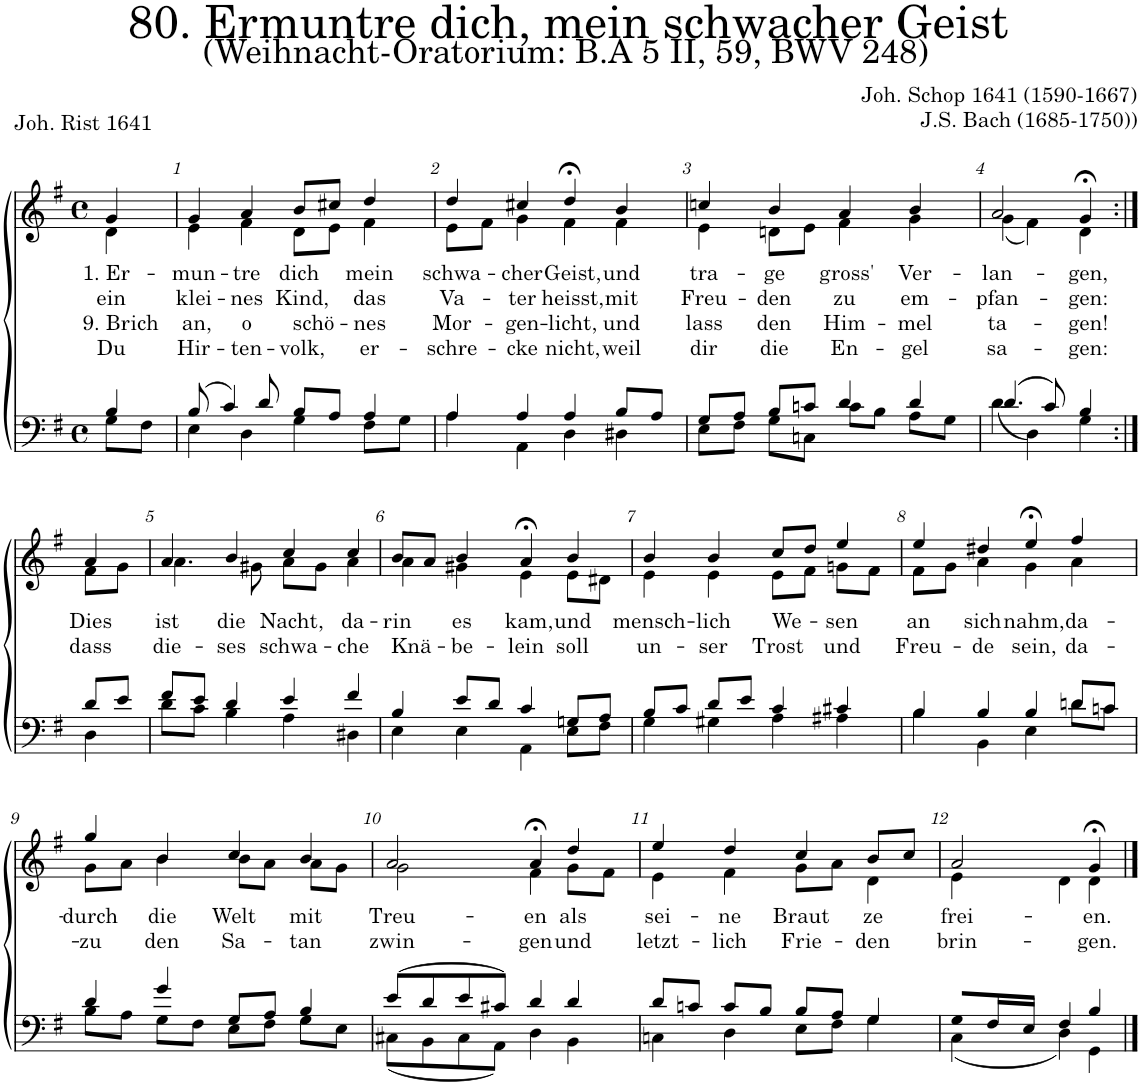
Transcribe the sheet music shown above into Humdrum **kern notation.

**kern	**kern	**text	**text	**text	**text
*part2	*part1	*part1	*part1	*part1	*part1
*staff2	*staff1	*staff1	*staff1	*staff1	*staff1
*I"Tenor/Bass	*I"Soprano/Alto	*	*	*	*
*clefF4	*clefG2	*	*	*	*
*k[f#]	*k[f#]	*	*	*	*
*M4/4	*M4/4	*	*	*	*
*met(c)	*met(c)	*	*	*	*
=	=	=	=	=	=
*^	*	*	*	*	*
!	!	!	!LO:LY:b	!LO:LY:b	!LO:LY:b	!LO:LY:b
*	*	*^	*	*	*	*
4B/	8G\L	4g/	4d\	1. Er-	ein	9. Brich	Du
.	8F#\J	.	.	.	.	.	.
=1	=1	=1	=1	=1	=1	=1	=1
!	!	!	!	!LO:LY:b	!LO:LY:b	!LO:LY:b	!LO:LY:b
(8B/	4E\	4g;</	4e\	-mun-	klei-	an,	Hir-
4c/)	.	.	.	.	.	.	.
!	!	!	!	!LO:LY:b	!LO:LY:b	!LO:LY:b	!LO:LY:b
.	4D\	4a/	4f#\	-tre	-nes	o	-ten-
8d/	.	.	.	.	.	.	.
!	!	!	!	!LO:LY:b	!LO:LY:b	!LO:LY:b	!LO:LY:b
8B/L	4G\	8b/L	8d\L	dich	Kind,	schö-	-volk,
8A/J	.	8cc#X/J	8e\J	.	.	.	.
!	!	!	!	!LO:LY:b	!LO:LY:b	!LO:LY:b	!LO:LY:b
4A/	8F#\L	4dd/	4f#\	mein	das	-nes	er-
.	8G\J	.	.	.	.	.	.
=2	=2	=2	=2	=2	=2	=2	=2
!	!	!	!	!LO:LY:b	!LO:LY:b	!LO:LY:b	!LO:LY:b
4A/	4A\	4dd;</	8e\L	schwa-	Va-	Mor-	-schre-
.	.	.	8f#\J	.	.	.	.
!	!	!	!	!LO:LY:b	!LO:LY:b	!LO:LY:b	!LO:LY:b
4A/	4AA\	4cc#X/	4g\	-cher	-ter	-gen-	-cke
!	!	!	!	!LO:LY:b	!LO:LY:b	!LO:LY:b	!LO:LY:b
4A/	4D\	4dd;<,/	4f#\	Geist,	heisst,	-licht,	nicht,
!	!	!	!	!LO:LY:b	!LO:LY:b	!LO:LY:b	!LO:LY:b
8B/L	4D#X\	4b/	4f#\	und	mit	und	weil
8A/J	.	.	.	.	.	.	.
=3	=3	=3	=3	=3	=3	=3	=3
!	!	!	!	!LO:LY:b	!LO:LY:b	!LO:LY:b	!LO:LY:b
8G/L	8E\L	4ccn;</	4e\	tra-	Freu-	lass	dir
8A/J	8F#\J	.	.	.	.	.	.
!	!	!	!	!LO:LY:b	!LO:LY:b	!LO:LY:b	!LO:LY:b
8B/L	8G\L	4b/	8dn\L	-ge	-den	den	die
8cn/J	8Cn\J	.	8e\J	.	.	.	.
!	!	!	!	!LO:LY:b	!LO:LY:b	!LO:LY:b	!LO:LY:b
4d/	8c\L	4a;</	4f#\	gross'	zu	Him-	En-
.	8B\J	.	.	.	.	.	.
!	!	!	!	!LO:LY:b	!LO:LY:b	!LO:LY:b	!LO:LY:b
4d/	8A\L	4b/	4g\	Ver-	em-	-mel	-gel
.	8G\J	.	.	.	.	.	.
=4	=4	=4	=4	=4	=4	=4	=4
!	!	!	!	!LO:LY:b	!LO:LY:b	!LO:LY:b	!LO:LY:b
(4.d/	(4d\	2a;</	(4g\	-lan-	-pfan-	ta-	sa-
.	4D\)	.	4f#\)	.	.	.	.
8c/)	.	.	.	.	.	.	.
!	!	!	!	!LO:LY:b	!LO:LY:b	!LO:LY:b	!LO:LY:b
4B/	4G\	4g;<,/	4d\	gen,	-gen:	-gen!	-gen:
!!LO:LB:g=z	!!
=4X1:|!	=4X1:|!	=4X1:|!	=4X1:|!	=4X1:|!	=4X1:|!	=4X1:|!	=4X1:|!
!	!	!	!	!LO:LY:b	!LO:LY:b	!	!
8d/L	4D\	4a/	8f#\L	Dies	dass	.	.
8e/J	.	.	8g\J	.	.	.	.
=5	=5	=5	=5	=5	=5	=5	=5
!	!	!	!	!LO:LY:b	!LO:LY:b	!	!
8f#/L	8d\L	4a;</	4.a\	ist	die-	.	.
8e/J	8c\J	.	.	.	.	.	.
!	!	!	!	!LO:LY:b	!LO:LY:b	!	!
4d/	4B\	4b/	.	die	-ses	.	.
.	.	.	8g#X\	.	.	.	.
!	!	!	!	!LO:LY:b	!LO:LY:b	!	!
4e/	4A\	4cc;</	8a\L	Nacht,	schwa-	.	.
.	.	.	8g#\J	.	.	.	.
!	!	!	!	!LO:LY:b	!LO:LY:b	!	!
4f#/	4D#X\	4cc/	4a\	da-	-che	.	.
=6	=6	=6	=6	=6	=6	=6	=6
!	!	!	!	!LO:LY:b	!LO:LY:b	!	!
4B/	4E\	8b;</L	4a\	-rin	Knä-	.	.
.	.	8a/J	.	.	.	.	.
!	!	!	!	!LO:LY:b	!LO:LY:b	!	!
8e/L	4E\	4b/	4g#X\	es	-be-	.	.
8d/J	.	.	.	.	.	.	.
!	!	!	!	!LO:LY:b	!LO:LY:b	!	!
4c/	4AA\	4a;<,/	4e\	kam,	-lein	.	.
!	!	!	!	!LO:LY:b	!LO:LY:b	!	!
8Gn/L	8E\L	4b/	8e\L	und	soll	.	.
8A/J	8F#\J	.	8d#X\J	.	.	.	.
=7	=7	=7	=7	=7	=7	=7	=7
!	!	!	!	!LO:LY:b	!LO:LY:b	!	!
8B/L	4G\	4b;</	4e\	mensch-	un-	.	.
8c/J	.	.	.	.	.	.	.
!	!	!	!	!LO:LY:b	!LO:LY:b	!	!
8d/L	4G#X\	4b/	4e\	-lich	-ser	.	.
8e/J	.	.	.	.	.	.	.
!	!	!	!	!LO:LY:b	!LO:LY:b	!	!
4c/	4A\	8cc/L	8e\L	We-	Trost	.	.
.	.	8dd/J	8f#\J	.	.	.	.
!	!	!	!	!LO:LY:b	!LO:LY:b	!	!
4c#X/	4A#X\	4ee/	8gn\L	-sen	und	.	.
.	.	.	8f#\J	.	.	.	.
=8	=8	=8	=8	=8	=8	=8	=8
!	!	!	!	!LO:LY:b	!LO:LY:b	!	!
4B/	4B\	4ee;</	8f#\L	an	Freu-	.	.
.	.	.	8g\J	.	.	.	.
!	!	!	!	!LO:LY:b	!LO:LY:b	!	!
4B/	4BB\	4dd#X/	4a\	sich	-de	.	.
!	!	!	!	!LO:LY:b	!LO:LY:b	!	!
4B/	4E\	4ee;<,/	4g\	nahm,	sein,	.	.
!	!	!	!	!LO:LY:b	!LO:LY:b	!	!
8dn/L	8d\L	4ff#/	4a\	da-	da-	.	.
8cn/J	8c\J	.	.	.	.	.	.
!!LO:LB:g=z	!!
=9	=9	=9	=9	=9	=9	=9	=9
!	!	!	!	!LO:LY:b	!LO:LY:b	!	!
4d/	8B\L	4gg;</	8g\L	-durch	-zu	.	.
.	8A\J	.	8a\J	.	.	.	.
!	!	!	!	!LO:LY:b	!LO:LY:b	!	!
4g/	8G\L	4b/	4b\	die	den	.	.
.	8F#\J	.	.	.	.	.	.
!	!	!	!	!LO:LY:b	!LO:LY:b	!	!
8G/L	8E\L	4cc/	8b\L	Welt	Sa-	.	.
8A/J	8F#\J	.	8a\J	.	.	.	.
!	!	!	!	!LO:LY:b	!LO:LY:b	!	!
4B/	8G\L	4b/	8a\L	mit	-tan	.	.
.	8E\J	.	8g\J	.	.	.	.
=10	=10	=10	=10	=10	=10	=10	=10
!	!	!	!	!LO:LY:b	!LO:LY:b	!	!
(8e/L	(8C#X\L	2a;</	2g\	Treu-	zwin-	.	.
8d/	8BB\	.	.	.	.	.	.
8e/	8C#\	.	.	.	.	.	.
8c#X/J)	8AA\J)	.	.	.	.	.	.
!	!	!	!	!LO:LY:b	!LO:LY:b	!	!
4d/	4D\	4a;<,/	4f#\	-en	-gen	.	.
!	!	!	!	!LO:LY:b	!LO:LY:b	!	!
4d/	4BB\	4dd/	8g\L	als	und	.	.
.	.	.	8f#\J	.	.	.	.
=11	=11	=11	=11	=11	=11	=11	=11
!	!	!	!	!LO:LY:b	!LO:LY:b	!	!
8d/L	4Cn\	4ee;</	4e\	sei-	letzt-	.	.
8cn/J	.	.	.	.	.	.	.
!	!	!	!	!LO:LY:b	!LO:LY:b	!	!
8c/L	4D\	4dd/	4f#\	-ne	-lich	.	.
8B/J	.	.	.	.	.	.	.
!	!	!	!	!LO:LY:b	!LO:LY:b	!	!
8B/L	8E\L	4cc/	8g\L	Braut	Frie-	.	.
8A/J	8F#\J	.	8a\J	.	.	.	.
!	!	!	!	!LO:LY:b	!LO:LY:b	!	!
4G/	4G\	8b/L	4d\	ze	-den	.	.
.	.	8cc/J	.	.	.	.	.
=12	=12	=12	=12	=12	=12	=12	=12
!	!	!	!	!LO:LY:b	!LO:LY:b	!	!
8GL	(4C\	2a;</	4e\	frei-	brin-	.	.
16F#/L	.	.	.	.	.	.	.
16E/JJ	.	.	.	.	.	.	.
4F#/	4D\)	.	4d\	.	.	.	.
!	!	!	!	!LO:LY:b	!LO:LY:b	!	!
4B/	4GG\	4g;</	4d\	-en.	-gen.	.	.
*v	*v	*	*	*	*	*	*
*	*v	*v	*	*	*	*
==	==	==	==	==	==
*-	*-	*-	*-	*-	*-
